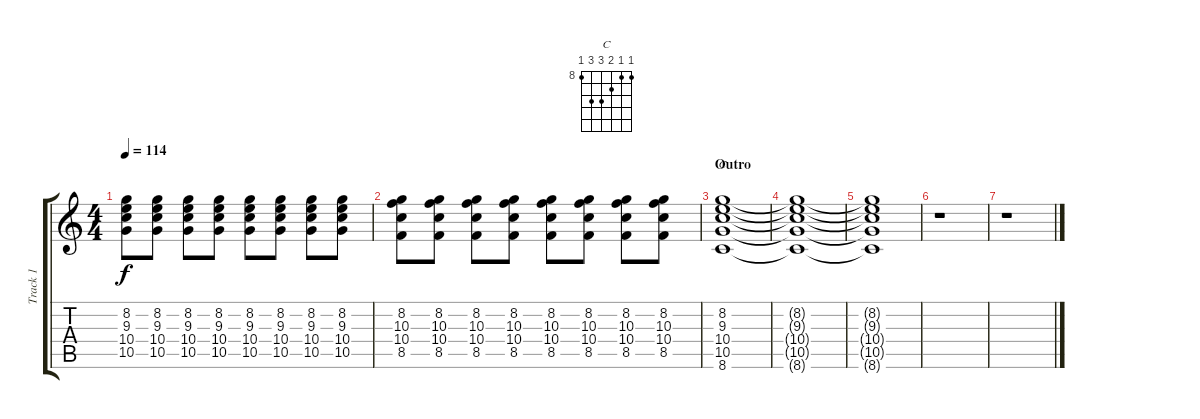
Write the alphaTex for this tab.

\track ("Track 1" "Track 1") {instrument distortionguitar}
\staff {score tabs}
\tuning (E4 B3 G3 D3 A2 E2) {hide}
\chord ("C" 8 8 9 10 10 8) {firstfret 8}
\ts (4 4)
\tempo 114
\clef g2
\ks c
(8.2 9.3 10.4 10.5).8{dy f} (8.2 9.3 10.4 10.5).8 (8.2 9.3 10.4 10.5).8 (8.2 9.3 10.4 10.5).8 (8.2 9.3 10.4 10.5).8 (8.2 9.3 10.4 10.5).8 (8.2 9.3 10.4 10.5).8 (8.2 9.3 10.4 10.5).8 |
(8.2 10.3 10.4 8.5).8 (8.2 10.3 10.4 8.5).8 (8.2 10.3 10.4 8.5).8 (8.2 10.3 10.4 8.5).8 (8.2 10.3 10.4 8.5).8 (8.2 10.3 10.4 8.5).8 (8.2 10.3 10.4 8.5).8 (8.2 10.3 10.4 8.5).8 |
\section ("" "Outro")
(8.2 9.3 10.4 10.5 8.6).1{ch "C"} |
(8.2{t} 9.3{t} 10.4{t} 10.5{t} 8.6{t}).1 |
(8.2{t} 9.3{t} 10.4{t} 10.5{t} 8.6{t}).1 |
r.1 |
r.1
